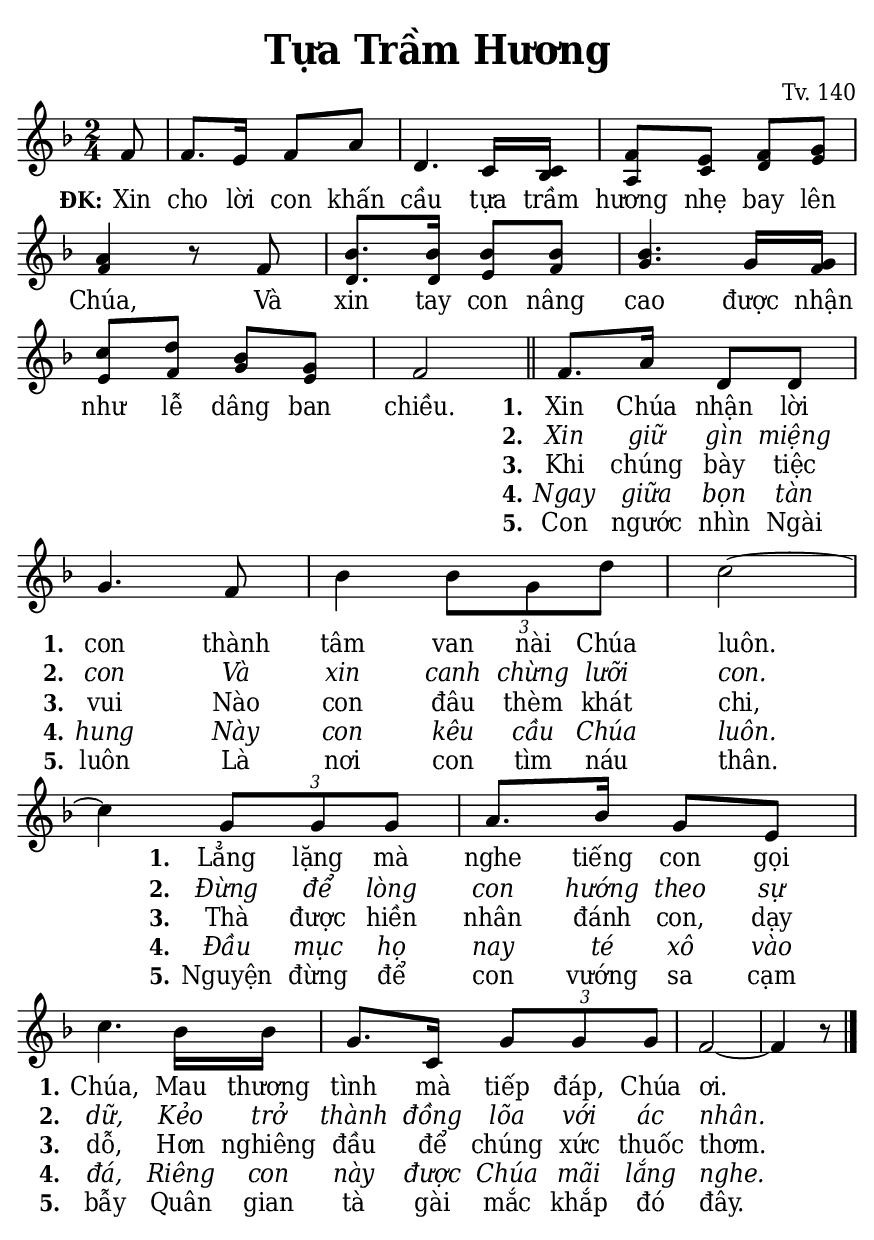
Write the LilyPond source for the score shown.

% Cài đặt chung\
\version "2.22.1"
\include "english.ly"

\header {
  title = \markup { \fontsize #1 "Tựa Trầm Hương" }
  composer = "Tv. 140"
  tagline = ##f
}

% mã nguồn cho những chức năng chưa hỗ trợ trong phiên bản lilypond hiện tại
% cung cấp bởi cộng đồng lilypond khi gửi email đến lilypond-user@gnu.org
% Đổi kích thước nốt cho bè phụ
notBePhu =
#(define-music-function (font-size music) (number? ly:music?)
   (for-some-music
     (lambda (m)
       (if (music-is-of-type? m 'rhythmic-event)
           (begin
             (set! (ly:music-property m 'tweaks)
                   (cons `(font-size . ,font-size)
                         (ly:music-property m 'tweaks)))
             #t)
           #f))
     music)
   music)

% in số phiên khúc trên mỗi dòng
#(define (add-grob-definition grob-name grob-entry)
     (set! all-grob-descriptions
           (cons ((@@ (lily) completize-grob-entry)
                  (cons grob-name grob-entry))
                 all-grob-descriptions)))

#(add-grob-definition
    'StanzaNumberSpanner
    `((direction . ,LEFT)
      (font-series . bold)
      (padding . 1.0)
      (side-axis . ,X)
      (stencil . ,ly:text-interface::print)
      (X-offset . ,ly:side-position-interface::x-aligned-side)
      (Y-extent . ,grob::always-Y-extent-from-stencil)
      (meta . ((class . Spanner)
               (interfaces . (font-interface
                              side-position-interface
                              stanza-number-interface
                              text-interface))))))

\layout {
    \context {
      \Global
      \grobdescriptions #all-grob-descriptions
    }
    \context {
      \Score
      \remove Stanza_number_align_engraver
      \consists
        #(lambda (context)
           (let ((texts '())
                 (syllables '()))
             (make-engraver
              (acknowledgers
               ((stanza-number-interface engraver grob source-engraver)
                  (set! texts (cons grob texts)))
               ((lyric-syllable-interface engraver grob source-engraver)
                  (set! syllables (cons grob syllables))))
              ((stop-translation-timestep engraver)
                 (for-each
                  (lambda (text)
                    (for-each
                     (lambda (syllable)
                       (ly:pointer-group-interface::add-grob
                        text
                        'side-support-elements
                        syllable))
                     syllables))
                  texts)
                 (set! syllables '())))))
    }
    \context {
      \Lyrics
      \remove Stanza_number_engraver
      \consists
        #(lambda (context)
           (let ((text #f)
                 (last-stanza #f))
             (make-engraver
              ((process-music engraver)
                 (let ((stanza (ly:context-property context 'stanza #f)))
                   (if (and stanza (not (equal? stanza last-stanza)))
                       (let ((column (ly:context-property context
'currentCommandColumn)))
                         (set! last-stanza stanza)
                         (if text
                             (ly:spanner-set-bound! text RIGHT column))
                         (set! text (ly:engraver-make-grob engraver
'StanzaNumberSpanner '()))
                         (ly:grob-set-property! text 'text stanza)
                         (ly:spanner-set-bound! text LEFT column)))))
              ((finalize engraver)
                 (if text
                     (let ((column (ly:context-property context
'currentCommandColumn)))
                       (ly:spanner-set-bound! text RIGHT column)))))))
      \override StanzaNumberSpanner.horizon-padding = 10000
    }
}

stanzaReminderOff =
  \temporary \override StanzaNumberSpanner.after-line-breaking =
     #(lambda (grob)
        ;; Can be replaced with (not (first-broken-spanner? grob)) in 2.23.
        (if (let ((siblings (ly:spanner-broken-into (ly:grob-original grob))))
              (and (pair? siblings)
                   (not (eq? grob (car siblings)))))
            (ly:grob-suicide! grob)))

stanzaReminderOn = \undo \stanzaReminderOff
% kết thúc mã nguồn

% Nhạc phiên khúc
nhacPhienKhucSop = \relative c' {
  \partial 8 f8 |
  f8. e16 f8 a |
  d,4. c16 c |
  f8 e f g |
  a4 r8 f |
  bf8. bf16 bf8 bf |
  bf4. g16 g |
  c8 d bf g |
  f2 \bar "||"
  
  f8. a16 d,8 d |
  g4. f8 |
  bf4 \tuplet 3/2 { bf8 g d' } |
  c2 ~ |
  c4 \tuplet 3/2 { g8 g g } |
  a8. bf16 g8 e |
  c'4. bf16 bf |
  g8. c,16 \tuplet 3/2 { g'8 g g } |
  f2 ~ |
  f4 r8 \bar "|."
}

nhacPhienKhucAlto = \relative c' {
  f8 |
  f8. e16 f8 a |
  d,4. c16 bf |
  a8 c d e |
  f4 r8 f |
  d8. d16 e8 f |
  g4. g16 f |
  e8 f g e |
  f2
}

% Lời phiên khúc
loiPhienKhucSop = \lyrics {
  \stanzaReminderOff
  \set stanza = "ĐK:"
  Xin cho lời con khấn cầu
  tựa trầm hương nhẹ bay lên Chúa,
  Và xin tay con nâng cao
  được nhận như lễ dâng ban chiều.
  \stanzaReminderOn
  <<
    {
      \set stanza = "1."
      Xin Chúa nhận lời con thành tâm van nài Chúa luôn.
      Lẳng lặng mà nghe tiếng con gọi Chúa,
      Mau thương tình mà tiếp đáp, Chúa ơi.
    }
    \new Lyrics {
	    \set associatedVoice = "beSop"
	    \set stanza = "2."
      \override Lyrics.LyricText.font-shape = #'italic
	    Xin giữ gìn miệng con
	    Và xin canh chừng lưỡi con.
	    Đừng để lòng con hướng theo sự dữ,
	    Kẻo trở thành đồng lõa với ác nhân.
    }
    \new Lyrics {
	    \set associatedVoice = "beSop"
	    \set stanza = "3."
	    Khi chúng bày tiệc vui
	    Nào con đâu thèm khát chi,
	    Thà được hiền nhân đánh con, dạy dỗ,
	    Hơn nghiêng đầu để chúng xức thuốc thơm.
    }
    \new Lyrics {
	    \set associatedVoice = "beSop"
	    \set stanza = "4."
      \override Lyrics.LyricText.font-shape = #'italic
	    Ngay giữa bọn tàn hung
	    Này con kêu cầu Chúa luôn.
	    Đầu mục họ nay té xô vào đá,
	    Riêng con này được Chúa mãi lắng nghe.
    }
    \new Lyrics {
	    \set associatedVoice = "beSop"
	    \set stanza = "5."
	    Con ngước nhìn Ngài luôn
	    Là nơi con tìm náu thân.
	    Nguyện đừng để con vướng sa cạm bẫy
	    Quân gian tà gài mắc khắp đó đây.
    }
  >>
}

% Dàn trang
\paper {
  #(set-paper-size "a5")
  top-margin = 3\mm
  bottom-margin = 3\mm
  left-margin = 3\mm
  right-margin = 3\mm
  indent = #0
  #(define fonts
	 (make-pango-font-tree "Deja Vu Serif Condensed"
	 		       "Deja Vu Serif Condensed"
			       "Deja Vu Serif Condensed"
			       (/ 20 20)))
  print-page-number = ##f
  page-count = #1
}

TongNhip = {
  \key f \major \time 2/4
  \set Timing.beamExceptions = #'()
  \set Timing.baseMoment = #(ly:make-moment 1/4)
}

\score {
  \new ChoirStaff <<
    \new Staff \with {
        \consists "Merge_rests_engraver"
        printPartCombineTexts = ##f
      }
      <<
      \new Voice \TongNhip \partCombine 
        \nhacPhienKhucSop
        \notBePhu -1 { \nhacPhienKhucAlto }
      \new NullVoice = beSop \nhacPhienKhucSop
      \new Lyrics \lyricsto beSop \loiPhienKhucSop
      >>
  >>
  \layout {
    \override Lyrics.LyricSpace.minimum-distance = #1.5
    \override Score.BarNumber.break-visibility = ##(#f #f #f)
    \override Score.SpacingSpanner.uniform-stretching = ##t
  } 
}
